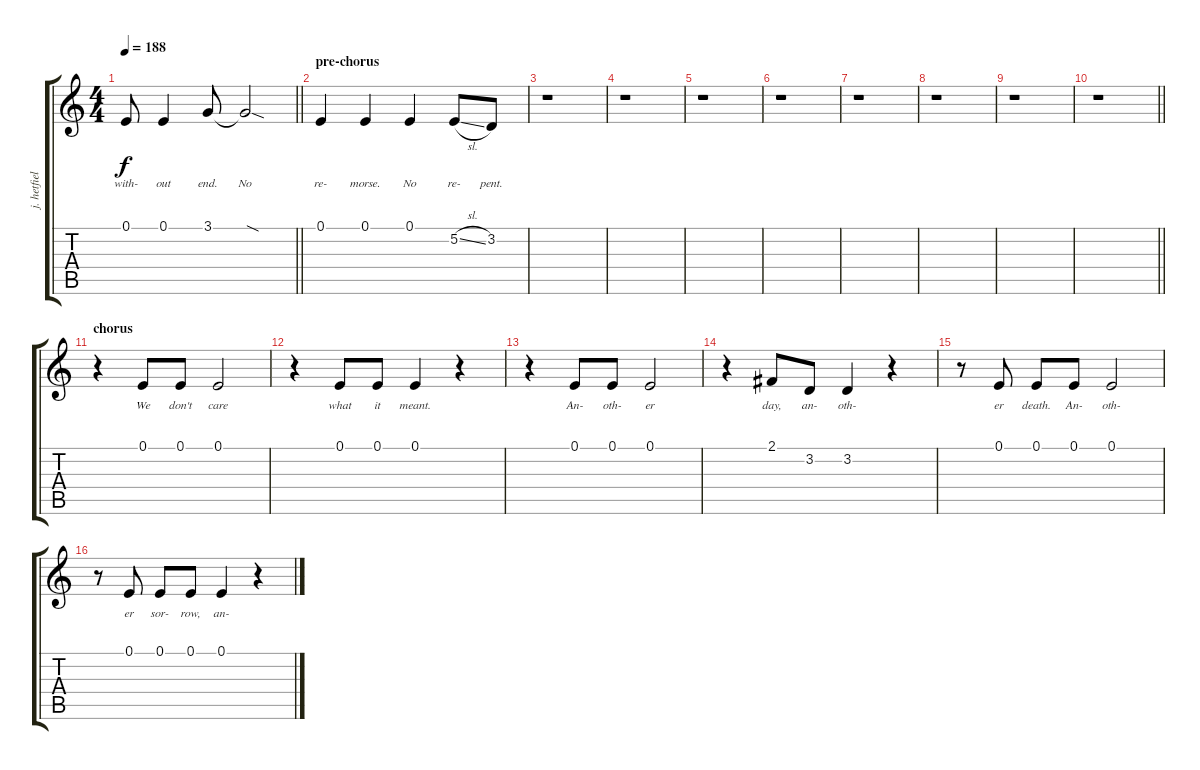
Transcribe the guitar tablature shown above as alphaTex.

\track ("j. hetfield - vocals" "j. hetfiel") {instrument altosax}
\staff {score tabs}
\tuning (E4 B3 G3 D3 A2 E2) {hide}
\ts (4 4)
\tempo 188
\clef g2
\barLineRight lightlight
\ks c
0.1.8{lyrics (0 "with-") lyrics (1 "") lyrics (2 "") lyrics (3 "") lyrics (4 "") dy f} 0.1.4{lyrics (0 "out") lyrics (1 "") lyrics (2 "") lyrics (3 "") lyrics (4 "")} 3.1.8{lyrics (0 "end.") lyrics (1 "") lyrics (2 "") lyrics (3 "") lyrics (4 "")} 3.1{sod t}.2{lyrics (0 "No") lyrics (1 "") lyrics (2 "") lyrics (3 "") lyrics (4 "")} |
\section ("" "pre-chorus")
0.1.4{lyrics (0 "re-") lyrics (1 "") lyrics (2 "") lyrics (3 "") lyrics (4 "")} 0.1.4{lyrics (0 "morse.") lyrics (1 "") lyrics (2 "") lyrics (3 "") lyrics (4 "")} 0.1.4{lyrics (0 "No") lyrics (1 "") lyrics (2 "") lyrics (3 "") lyrics (4 "")} 5.2{sl}.8{lyrics (0 "re-") lyrics (1 "") lyrics (2 "") lyrics (3 "") lyrics (4 "")} 3.2.8{lyrics (0 "pent.") lyrics (1 "") lyrics (2 "") lyrics (3 "") lyrics (4 "")} |
r.1 |
r.1 |
r.1 |
r.1 |
r.1 |
r.1 |
r.1 |
\barLineRight lightlight
r.1 |
\section ("" "chorus")
r.4 0.1.8{lyrics (0 "We") lyrics (1 "") lyrics (2 "") lyrics (3 "") lyrics (4 "")} 0.1.8{lyrics (0 "don't") lyrics (1 "") lyrics (2 "") lyrics (3 "") lyrics (4 "")} 0.1.2{lyrics (0 "care") lyrics (1 "") lyrics (2 "") lyrics (3 "") lyrics (4 "")} |
r.4 0.1.8{lyrics (0 "what") lyrics (1 "") lyrics (2 "") lyrics (3 "") lyrics (4 "")} 0.1.8{lyrics (0 "it") lyrics (1 "") lyrics (2 "") lyrics (3 "") lyrics (4 "")} 0.1.4{lyrics (0 "meant.") lyrics (1 "") lyrics (2 "") lyrics (3 "") lyrics (4 "")} r.4 |
r.4 0.1.8{lyrics (0 "An-") lyrics (1 "") lyrics (2 "") lyrics (3 "") lyrics (4 "")} 0.1.8{lyrics (0 "oth-") lyrics (1 "") lyrics (2 "") lyrics (3 "") lyrics (4 "")} 0.1.2{lyrics (0 "er") lyrics (1 "") lyrics (2 "") lyrics (3 "") lyrics (4 "")} |
r.4 2.1.8{lyrics (0 "day,") lyrics (1 "") lyrics (2 "") lyrics (3 "") lyrics (4 "")} 3.2.8{lyrics (0 "an-") lyrics (1 "") lyrics (2 "") lyrics (3 "") lyrics (4 "")} 3.2.4{lyrics (0 "oth-") lyrics (1 "") lyrics (2 "") lyrics (3 "") lyrics (4 "")} r.4 |
r.8 0.1.8{lyrics (0 "er") lyrics (1 "") lyrics (2 "") lyrics (3 "") lyrics (4 "")} 0.1.8{lyrics (0 "death.") lyrics (1 "") lyrics (2 "") lyrics (3 "") lyrics (4 "")} 0.1.8{lyrics (0 "An-") lyrics (1 "") lyrics (2 "") lyrics (3 "") lyrics (4 "")} 0.1.2{lyrics (0 "oth-") lyrics (1 "") lyrics (2 "") lyrics (3 "") lyrics (4 "")} |
r.8 0.1.8{lyrics (0 "er") lyrics (1 "") lyrics (2 "") lyrics (3 "") lyrics (4 "")} 0.1.8{lyrics (0 "sor-") lyrics (1 "") lyrics (2 "") lyrics (3 "") lyrics (4 "")} 0.1.8{lyrics (0 "row,") lyrics (1 "") lyrics (2 "") lyrics (3 "") lyrics (4 "")} 0.1.4{lyrics (0 "an-") lyrics (1 "") lyrics (2 "") lyrics (3 "") lyrics (4 "")} r.4
